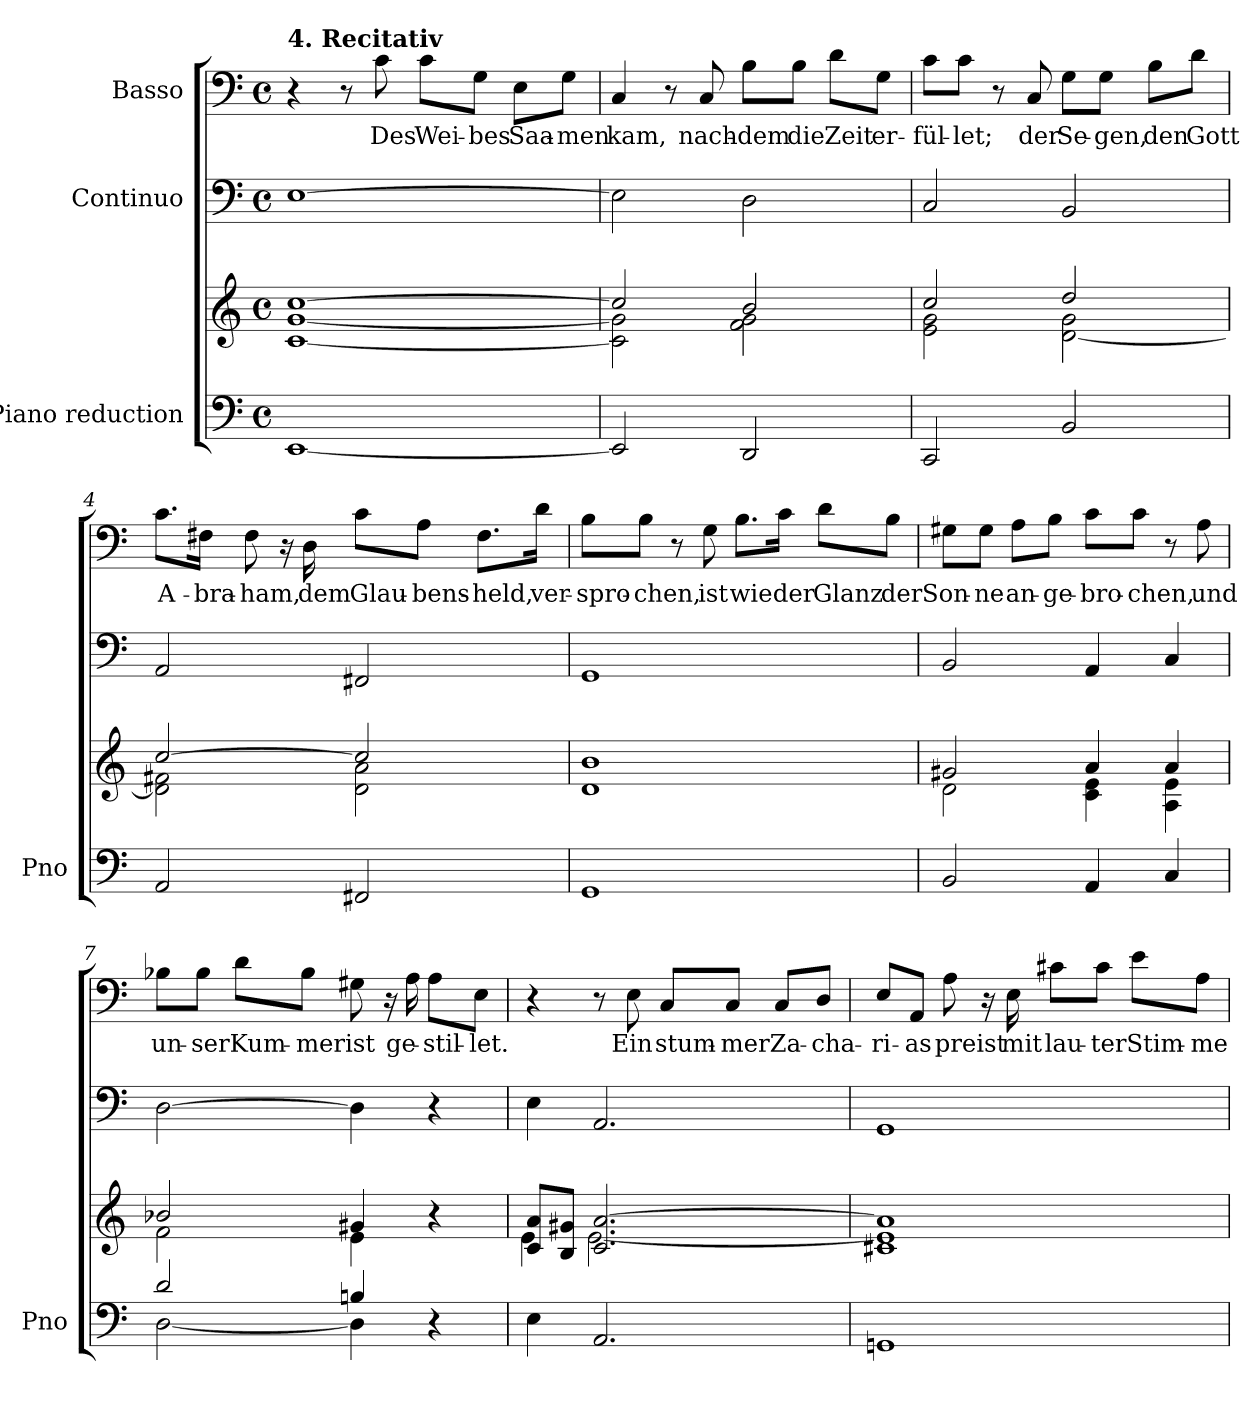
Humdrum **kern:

**kern	**kern	**kern	**kern	**text
*part3	*part3	*part2	*part1	*part1
*staff4	*staff3	*staff2	*staff1	*staff1
*I"Piano reduction	*	*I"Continuo	*I"Basso	*
*I'Pno	*	*	*	*
*stria5	*stria5	*	*	*
*clefF4	*clefG2	*clefF4	*clefF4	*
*k[]	*k[]	*k[]	*k[]	*
*M4/4	*M4/4	*M4/4	*M4/4	*
*met(c)	*met(c)	*met(c)	*met(c)	*
=1	=1	=1	=1	=1
*	*^	*	*	*
!	!	!	!	!LO:TX:a:B:t=4. Recitativ	!
[1EE	[1cc	[1c [1g	[1E	4r	.
.	.	.	.	8r	.
!	!	!	!	!	!LO:LY:b
.	.	.	.	8c\	Des
!	!	!	!	!	!LO:LY:b
.	.	.	.	8c\L	Wei-
!	!	!	!	!	!LO:LY:b
.	.	.	.	8G\J	-bes
!	!	!	!	!	!LO:LY:b
.	.	.	.	8E\L	Saa-
!	!	!	!	!	!LO:LY:b
.	.	.	.	8G\J	-men
=2	=2	=2	=2	=2	=2
!	!	!	!	!	!LO:LY:b
2EE/]	2cc/]	2c\] 2g\]	2E\]	4C/	kam,
.	.	.	.	8r	.
!	!	!	!	!	!LO:LY:b
.	.	.	.	8C/	nach-
!	!	!	!	!	!LO:LY:b
2DD/	2b/	2f\ 2g\	2D\	8B\L	-dem
!	!	!	!	!	!LO:LY:b
.	.	.	.	8B\J	die
!	!	!	!	!	!LO:LY:b
.	.	.	.	8d\L	Zeit
!	!	!	!	!	!LO:LY:b
.	.	.	.	8G\J	er-
=3	=3	=3	=3	=3	=3
!	!	!	!	!	!LO:LY:b
2CC/	2cc/	2e\ 2g\	2C/	8c\L	-fül-
!	!	!	!	!	!LO:LY:b
.	.	.	.	8c\J	-let;
.	.	.	.	8r	.
!	!	!	!	!	!LO:LY:b
.	.	.	.	8C/	der
!	!	!	!	!	!LO:LY:b
2BB/	2dd/	[2d\ 2g\	2BB/	8G\L	Se-
!	!	!	!	!	!LO:LY:b
.	.	.	.	8G\J	-gen,
!	!	!	!	!	!LO:LY:b
.	.	.	.	8B\L	den
!	!	!	!	!	!LO:LY:b
.	.	.	.	8d\J	Gott
=4	=4	=4	=4	=4	=4
!	!	!	!	!	!LO:LY:b
2AA/	[2cc/	2d\] 2f#X\	2AA/	8.c\L	A-
!	!	!	!	!	!LO:LY:b
.	.	.	.	16F#X\Jk	-bra-
!	!	!	!	!	!LO:LY:b
.	.	.	.	8F#\	-ham,
.	.	.	.	16r	.
!	!	!	!	!	!LO:LY:b
.	.	.	.	16D\	dem
!	!	!	!	!	!LO:LY:b
2FF#X/	2cc/]	2d\ 2a\	2FF#X/	8c\L	Glau-
!	!	!	!	!	!LO:LY:b
.	.	.	.	8A\J	-bens-
!	!	!	!	!	!LO:LY:b
.	.	.	.	8.F#\L	-held,
!	!	!	!	!	!LO:LY:b
.	.	.	.	16d\Jk	ver-
*	*v	*v	*	*	*
!!LO:LB:g=z
=5	=5	=5	=5	=5
!	!	!	!	!LO:LY:b
1GG	1d 1b	1GG	8B\L	-spro-
!	!	!	!	!LO:LY:b
.	.	.	8B\J	-chen,
.	.	.	8r	.
!	!	!	!	!LO:LY:b
.	.	.	8G\	ist
!	!	!	!	!LO:LY:b
.	.	.	8.B\L	wie
!	!	!	!	!LO:LY:b
.	.	.	16c\Jk	der
!	!	!	!	!LO:LY:b
.	.	.	8d\L	Glanz
!	!	!	!	!LO:LY:b
.	.	.	8B\J	der
=6	=6	=6	=6	=6
*	*^	*	*	*
!	!	!	!	!	!LO:LY:b
2BB/	2g#X/	2d\	2BB/	8G#X\L	Son-
!	!	!	!	!	!LO:LY:b
.	.	.	.	8G#\J	-ne
!	!	!	!	!	!LO:LY:b
.	.	.	.	8A\L	an-
!	!	!	!	!	!LO:LY:b
.	.	.	.	8B\J	-ge-
!	!	!	!	!	!LO:LY:b
4AA/	4a/	4c\ 4e\	4AA/	8c\L	-bro-
!	!	!	!	!	!LO:LY:b
.	.	.	.	8c\J	-chen,
4C/	4a/	4A\ 4e\	4C/	8r	.
!	!	!	!	!	!LO:LY:b
.	.	.	.	8A\	und
=7	=7	=7	=7	=7	=7
*^	*	*	*	*	*
!	!	!	!	!	!	!LO:LY:b
2d/	[2D\	2b-X/	2f\	[2D\	8B-X\L	un-
!	!	!	!	!	!	!LO:LY:b
.	.	.	.	.	8B-\J	-ser
!	!	!	!	!	!	!LO:LY:b
.	.	.	.	.	8d\L	Kum-
!	!	!	!	!	!	!LO:LY:b
.	.	.	.	.	8B-\J	-mer
!	!	!	!	!	!	!LO:LY:b
4Bn/	4D\]	4g#X/	4e\	4D\]	8G#X\	ist
.	.	.	.	.	16r	.
!	!	!	!	!	!	!LO:LY:b
.	.	.	.	.	16A\	ge-
!	!	!	!	!	!	!LO:LY:b
4r	4ryy	4r	4ryy	4r	8A\L	-stil-
!	!	!	!	!	!	!LO:LY:b
.	.	.	.	.	8E\J	-let.
*v	*v	*	*	*	*	*
=8	=8	=8	=8	=8	=8
4E\	8c/ 8a/L	4e\	4E\	4r	.
.	8B/ 8g#X/J	.	.	.	.
2.AA/	2.c/ [2.a/	[>2.e\	2.AA/	8r	.
!	!	!	!	!	!LO:LY:b
.	.	.	.	8E\	Ein
!	!	!	!	!	!LO:LY:b
.	.	.	.	8C/L	stum-
!	!	!	!	!	!LO:LY:b
.	.	.	.	8C/J	-mer
!	!	!	!	!	!LO:LY:b
.	.	.	.	8C/L	Za-
!	!	!	!	!	!LO:LY:b
.	.	.	.	8D/J	-cha-
*	*v	*v	*	*	*
=9	=9	=9	=9	=9
!	!	!	!	!LO:LY:b
1GGn	1c#X 1e] 1a]	1GG	8E/L	-ri-
!	!	!	!	!LO:LY:b
.	.	.	8AA/J	-as
!	!	!	!	!LO:LY:b
.	.	.	8A\	preist
.	.	.	16r	.
!	!	!	!	!LO:LY:b
.	.	.	16E\	mit
!	!	!	!	!LO:LY:b
.	.	.	8c#X\L	lau-
!	!	!	!	!LO:LY:b
.	.	.	8c#\J	-ter
!	!	!	!	!LO:LY:b
.	.	.	8e\L	Stim-
!	!	!	!	!LO:LY:b
.	.	.	8A\J	-me
=	=	=	=	=
*-	*-	*-	*-	*-
